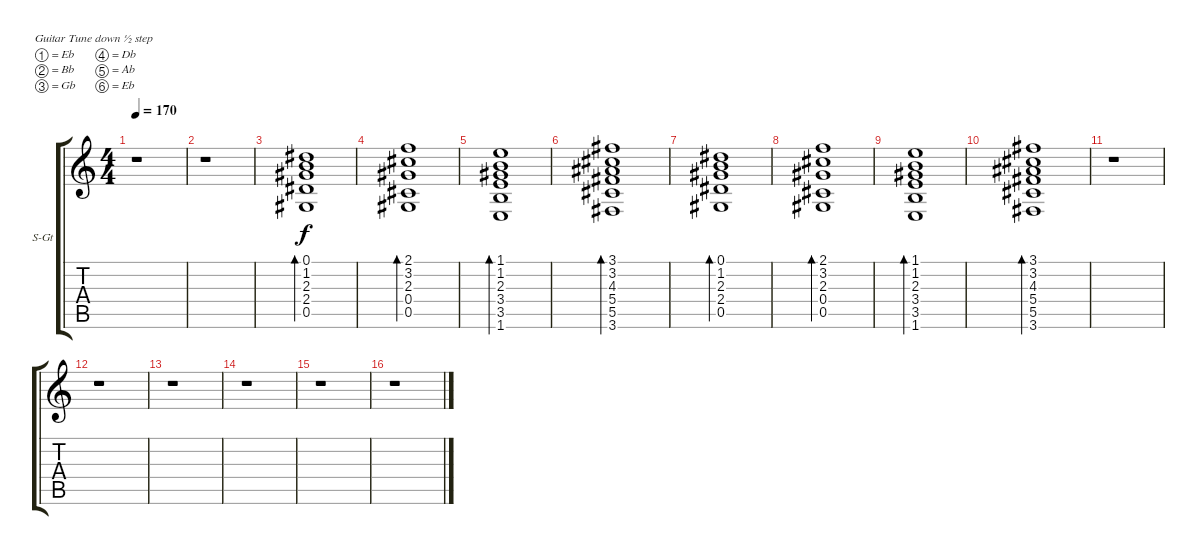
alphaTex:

\bracketExtendMode groupsimilarinstruments
\firstSystemTrackNameOrientation horizontal
\otherSystemsTrackNameOrientation horizontal
\track ("Акустическая гитара" "S-Gt") {instrument acousticguitarsteel}
\staff {score tabs}
\tuning (Eb4 Bb3 Gb3 Db3 Ab2 Eb2)
\ts (4 4)
\tempo 170
\clef g2
\ks c
r.1{dy f} |
r.1 |
(0.1 1.2 2.3 2.4 0.5).1{bd 120} |
(2.1 3.2 2.3 0.4 0.5).1{bd 120} |
(1.1 1.2 2.3 3.4 3.5 1.6).1{bd 120} |
(3.1 3.2 4.3 5.4 5.5 3.6).1{bd 120} |
(0.1 1.2 2.3 2.4 0.5).1{bd 120} |
(2.1 3.2 2.3 0.4 0.5).1{bd 120} |
(1.1 1.2 2.3 3.4 3.5 1.6).1{bd 120} |
(3.1 3.2 4.3 5.4 5.5 3.6).1{bd 120} |
r.1 |
r.1 |
r.1 |
r.1 |
r.1 |
r.1
